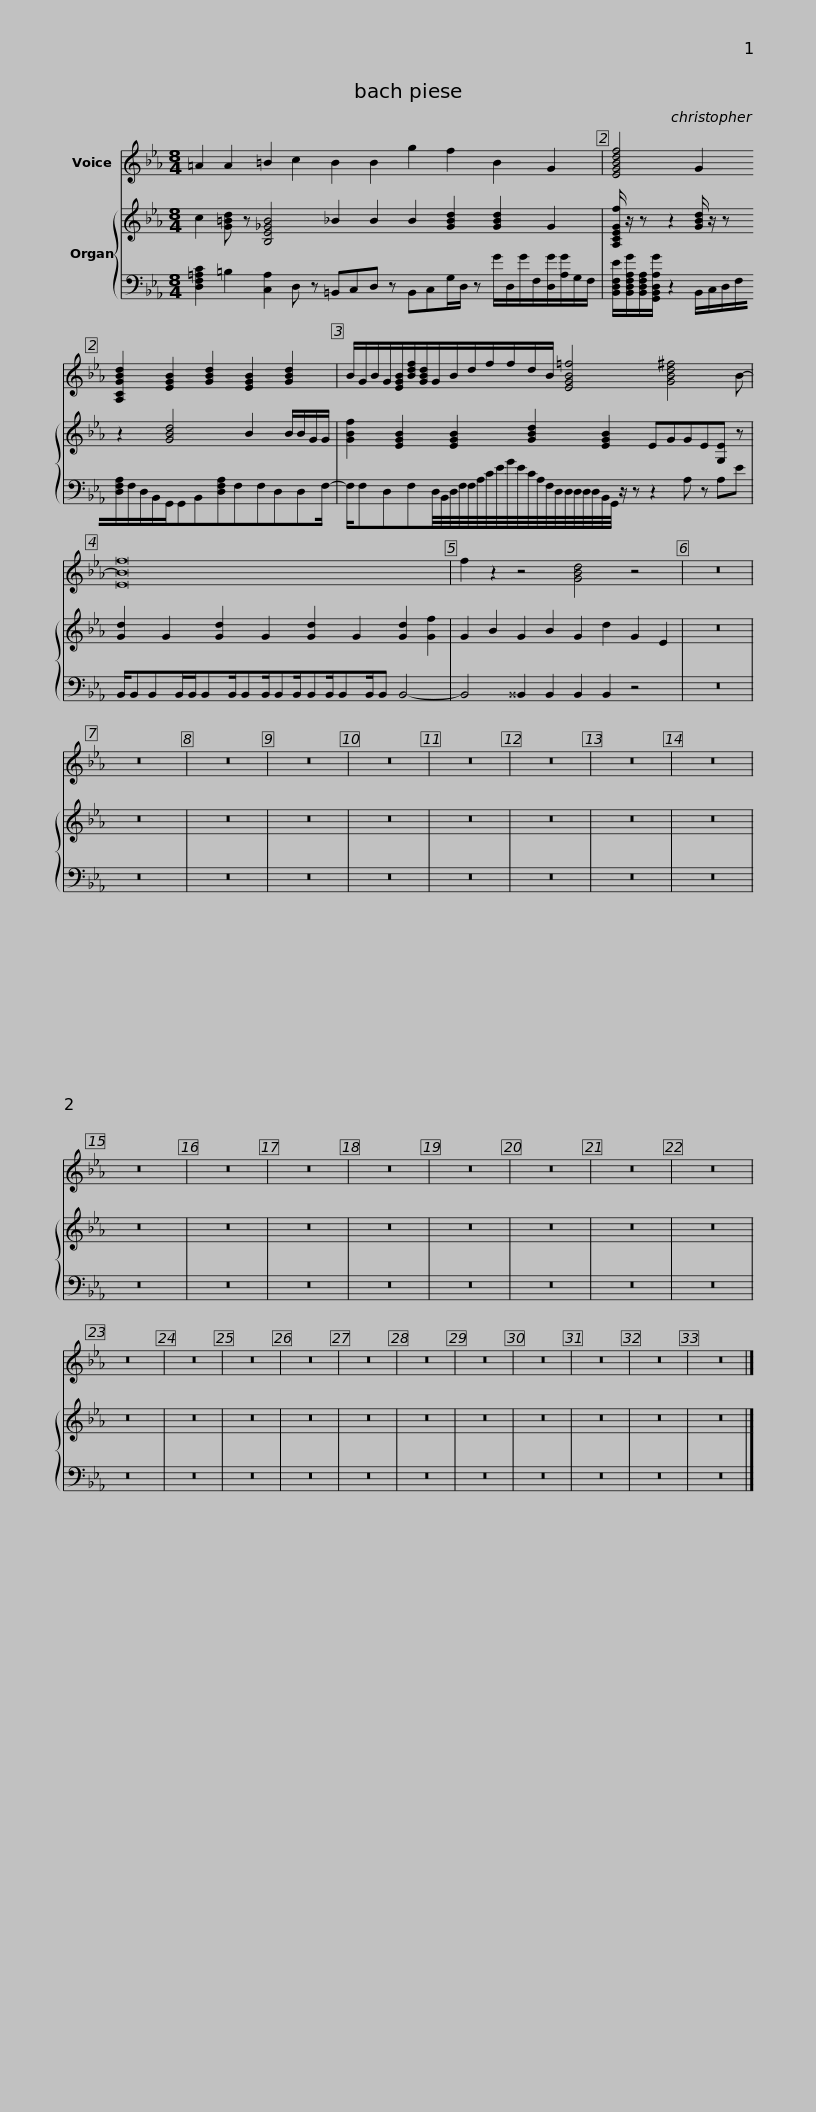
X:1
%%score 1 { 2 | 3 }
L:1/8
M:8/4
I:linebreak $
K:Eb
V:1 treble
V:2 treble
V:3 bass
V:1
 =A2 A2 =B2 c2 B2 B2 g2 f2 B2 G2 |$ [EGBdf]4 G2 [A,CGBd]2 [EGB]2 [GBd]2 [EGB]2 [GBd]2 |$ B/G/B/G/[EGB]/[Bdf]/[GBd]/G/B/d/f/f/d/B/ [EGB=f]4 [GBd^f]4 B- |$ [EB-f]16 | f2 z2 z4 [GBd]4 z4 | %5
 z16 | z16 | z16 | z16 | z16 |$ %10
 z16 | z16 | z16 | z16 | z16 | %15
 z16 | z16 | z16 | z16 | z16 | %20
 z16 | z16 | z16 | z16 | z16 | %25
 z16 | z16 |$ z16 | z16 | z16 | %30
 z16 | z16 | z16 |] %33
V:2
 c2 [G=Bd] z [B,E_GB]4 _B2 B2 B2 [GBd]2 [GBd]2 G2 |$ [A,CEGf]/ z/ z z2 [GBd]/ z/ z z2 [GBd]4 B2 B/B/G/G/ |$ [GBf]2 [EGB]2 [EGB]2 [GBd]2 [EGB]2 EGGE[G,E] z |$ [Gd]2 G2 [Gd]2 G2 [Gd]2 G2 [Gd]2 [Gf]2 | G2 B2 G2 B2 G2 d2 G2 E2 | %5
 z16 | z16 | z16 | z16 | z16 |$ %10
 z16 | z16 | z16 | z16 | z16 | %15
 z16 | z16 | z16 | z16 | z16 | %20
 z16 | z16 | z16 | z16 | z16 | %25
 z16 | z16 |$ z16 | z16 | z16 | %30
 z16 | z16 | z16 |] %33
V:3
 [D,F,=A,C]2 =B,2 [C,A,]2 D, z =B,,C,D, z B,,C,G,/D,/ z G/D,/G/F,/[D,G]/[A,G]/G,/F,/ |$ [B,,D,F,E]/[B,,D,F,A,G]/[B,,D,F,A,]/[G,,B,,D,A,G]/ z2 B,,/C,/D,/F,/[D,F,A,]/F,/D,/B,,/G,,/G,,B,,[D,F,A,]F,F,D,D,F,/- |$ F,/F,D,F,D,/4B,,/4D,/4F,/4F,/4A,/4C/4E/4G/4E/4C/4A,/4F,/4D,/4D,/4D,/4D,/4D,/4B,,/4G,,/4 z/ z z2 A, z A,E |$ B,,/B,,B,,B,,/B,,/B,,B,,/B,,B,,/B,,B,,/B,,B,,/B,,B,,/B,, B,,4- | B,,4 ^^B,,2 B,,2 B,,2 B,,2 z4 | %5
 z16 | z16 | z16 | z16 | z16 |$ %10
 z16 | z16 | z16 | z16 | z16 | %15
 z16 | z16 | z16 | z16 | z16 | %20
 z16 | z16 | z16 | z16 | z16 | %25
 z16 | z16 |$ z16 | z16 | z16 | %30
 z16 | z16 | z16 |] %33
